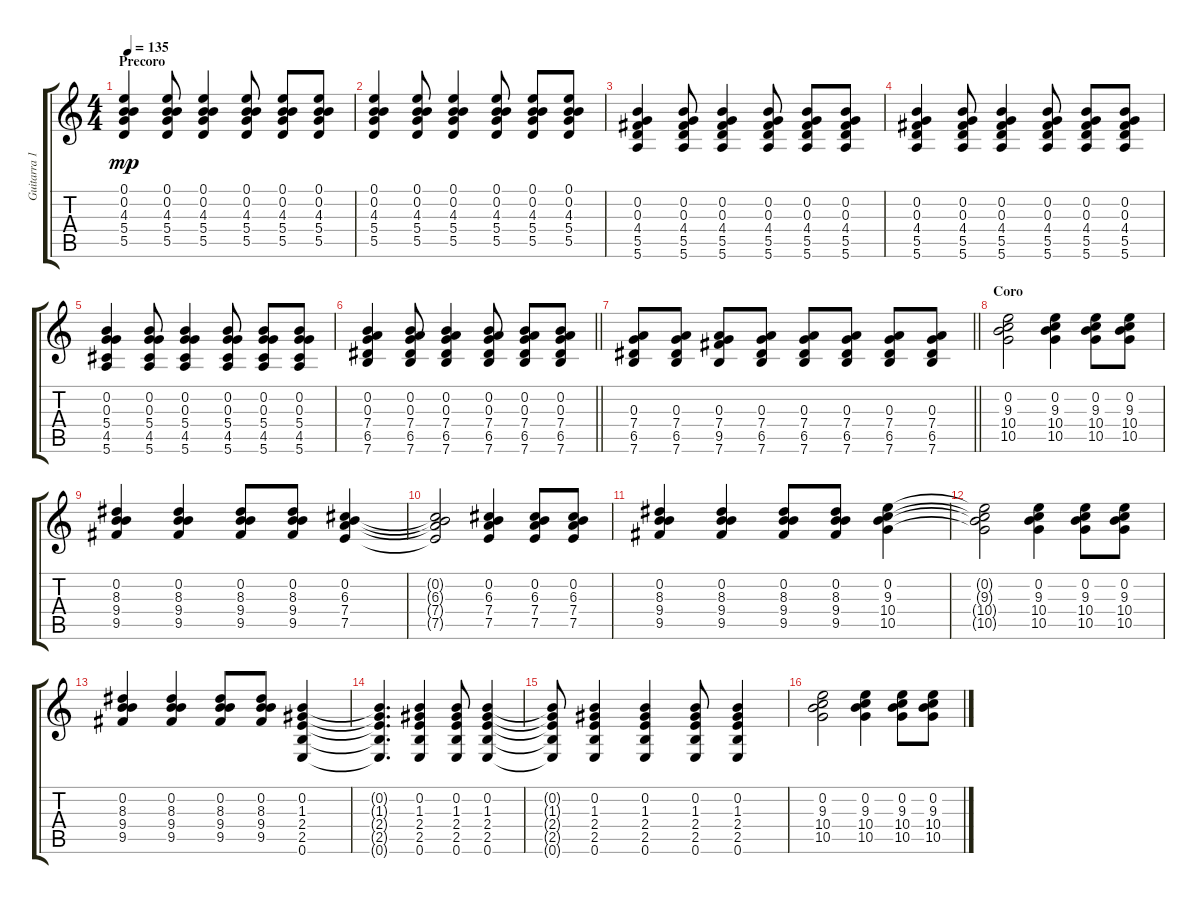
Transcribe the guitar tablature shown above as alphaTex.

\track ("Guitarra 1" "Guitarra 1") {instrument acousticguitarsteel}
\staff {score tabs}
\tuning (E4 B3 G3 D3 A2 E2) {hide}
\ts (4 4)
\section ("" "Precoro")
\tempo 135
\clef g2
\ks c
(0.1 0.2 4.3 5.4 5.5).4{dy mp} (0.1 0.2 4.3 5.4 5.5).8 (0.1 0.2 4.3 5.4 5.5).4 (0.1 0.2 4.3 5.4 5.5).8 (0.1 0.2 4.3 5.4 5.5).8 (0.1 0.2 4.3 5.4 5.5).8 |
(0.1 0.2 4.3 5.4 5.5).4 (0.1 0.2 4.3 5.4 5.5).8 (0.1 0.2 4.3 5.4 5.5).4 (0.1 0.2 4.3 5.4 5.5).8 (0.1 0.2 4.3 5.4 5.5).8 (0.1 0.2 4.3 5.4 5.5).8 |
(0.2 0.3 4.4 5.5 5.6).4 (0.2 0.3 4.4 5.5 5.6).8 (0.2 0.3 4.4 5.5 5.6).4 (0.2 0.3 4.4 5.5 5.6).8 (0.2 0.3 4.4 5.5 5.6).8 (0.2 0.3 4.4 5.5 5.6).8 |
(0.2 0.3 4.4 5.5 5.6).4 (0.2 0.3 4.4 5.5 5.6).8 (0.2 0.3 4.4 5.5 5.6).4 (0.2 0.3 4.4 5.5 5.6).8 (0.2 0.3 4.4 5.5 5.6).8 (0.2 0.3 4.4 5.5 5.6).8 |
(0.2 0.3 5.4 4.5 5.6).4 (0.2 0.3 5.4 4.5 5.6).8 (0.2 0.3 5.4 4.5 5.6).4 (0.2 0.3 5.4 4.5 5.6).8 (0.2 0.3 5.4 4.5 5.6).8 (0.2 0.3 5.4 4.5 5.6).8 |
\barLineRight lightlight
(0.2 0.3 7.4 6.5 7.6).4 (0.2 0.3 7.4 6.5 7.6).8 (0.2 0.3 7.4 6.5 7.6).4 (0.2 0.3 7.4 6.5 7.6).8 (0.2 0.3 7.4 6.5 7.6).8 (0.2 0.3 7.4 6.5 7.6).8 |
\barLineRight lightlight
(0.3 7.4 6.5 7.6).8 (0.3 7.4 6.5 7.6).8 (0.3 7.4 9.5 7.6).8 (0.3 7.4 6.5 7.6).8 (0.3 7.4 6.5 7.6).8 (0.3 7.4 6.5 7.6).8 (0.3 7.4 6.5 7.6).8 (0.3 7.4 6.5 7.6).8 |
\section ("" "Coro")
(0.2 9.3 10.4 10.5).2 (0.2 9.3 10.4 10.5).4 (0.2 9.3 10.4 10.5).8 (0.2 9.3 10.4 10.5).8 |
(0.2 8.3 9.4 9.5).4 (0.2 8.3 9.4 9.5).4 (0.2 8.3 9.4 9.5).8 (0.2 8.3 9.4 9.5).8 (0.2 6.3 7.4 7.5).4 |
(0.2{t} 6.3{t} 7.4{t} 7.5{t}).2 (0.2 6.3 7.4 7.5).4 (0.2 6.3 7.4 7.5).8 (0.2 6.3 7.4 7.5).8 |
(0.2 8.3 9.4 9.5).4 (0.2 8.3 9.4 9.5).4 (0.2 8.3 9.4 9.5).8 (0.2 8.3 9.4 9.5).8 (0.2 9.3 10.4 10.5).4 |
(0.2{t} 9.3{t} 10.4{t} 10.5{t}).2 (0.2 9.3 10.4 10.5).4 (0.2 9.3 10.4 10.5).8 (0.2 9.3 10.4 10.5).8 |
(0.2 8.3 9.4 9.5).4 (0.2 8.3 9.4 9.5).4 (0.2 8.3 9.4 9.5).8 (0.2 8.3 9.4 9.5).8 (0.2 1.3 2.4 2.5 0.6).4 |
(0.2{t} 1.3{t} 2.4{t} 2.5{t} 0.6{t}).4{d} (0.2 1.3 2.4 2.5 0.6).4 (0.2 1.3 2.4 2.5 0.6).8 (0.2 1.3 2.4 2.5 0.6).4 |
(0.2{t} 1.3{t} 2.4{t} 2.5{t} 0.6{t}).8 (0.2 1.3 2.4 2.5 0.6).4 (0.2 1.3 2.4 2.5 0.6).4 (0.2 1.3 2.4 2.5 0.6).8 (0.2 1.3 2.4 2.5 0.6).4 |
(0.2 9.3 10.4 10.5).2 (0.2 9.3 10.4 10.5).4 (0.2 9.3 10.4 10.5).8 (0.2 9.3 10.4 10.5).8
